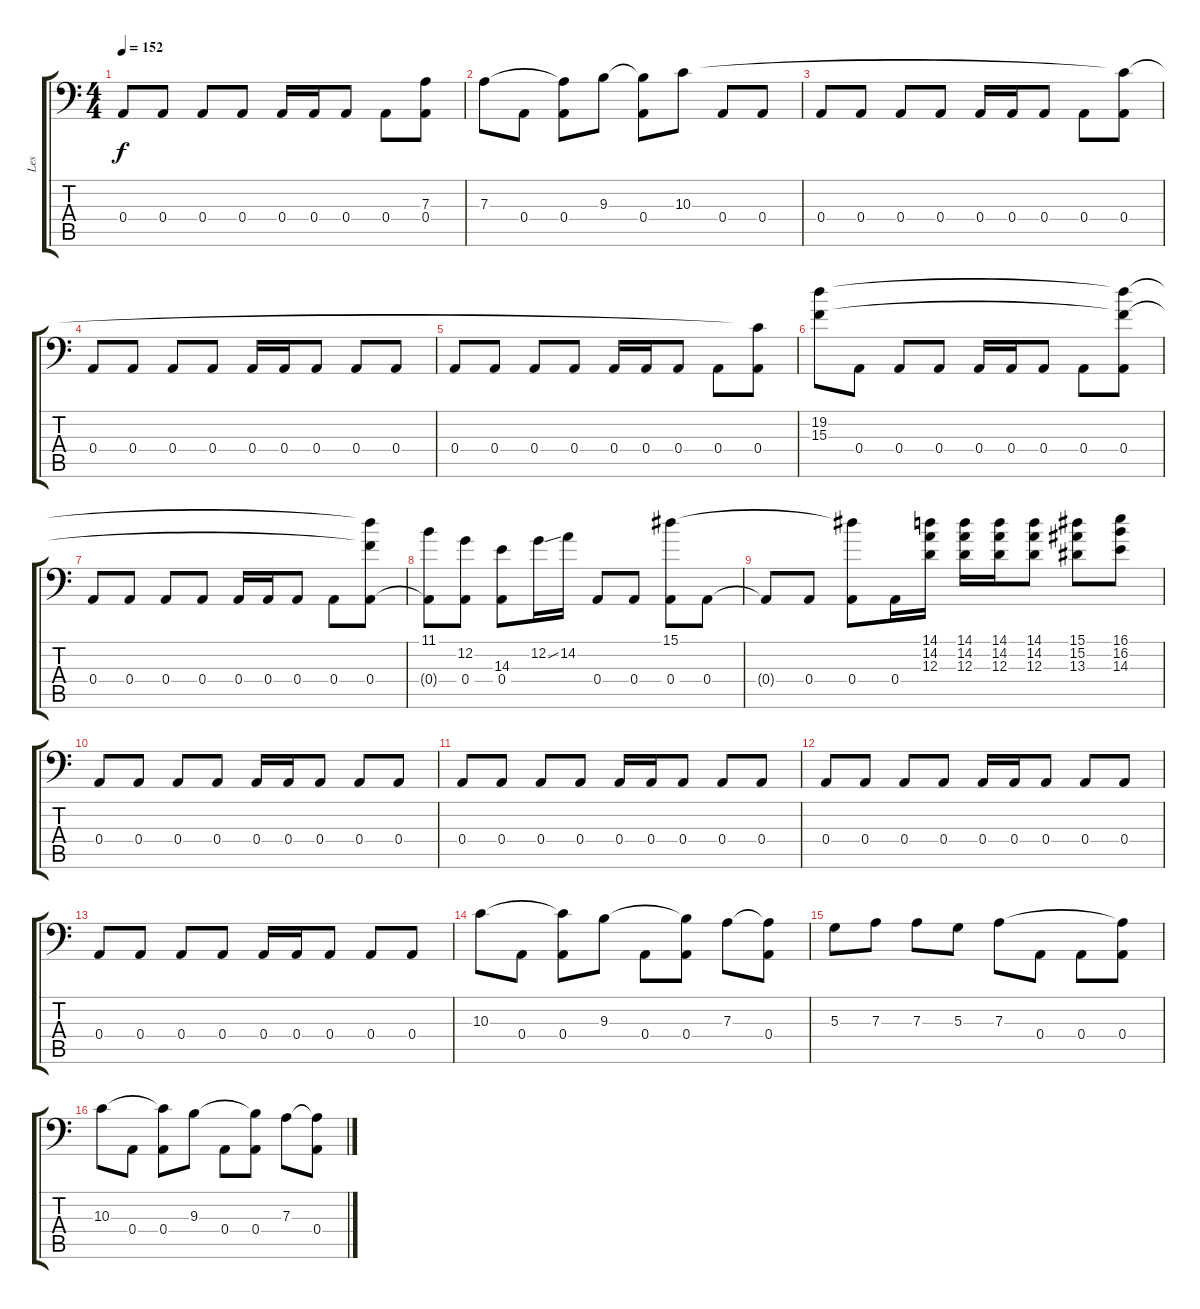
\track ("Les" "Les") {instrument electricbassfinger}
\staff {score tabs}
\tuning (C3 G2 D2 A1 E1 B0) {hide}
\ts (4 4)
\tempo 152
\clef f4
\ks c
0.4.8{dy f} 0.4.8 0.4.8 0.4.8 0.4.16 0.4.16 0.4.8 0.4.8 (7.3{t} 0.4).8 |
7.3.8 0.4.8 (7.3{t} 0.4).8 9.3.8 (9.3{t} 0.4).8 10.3.8 0.4.8 0.4.8 |
0.4.8 0.4.8 0.4.8 0.4.8 0.4.16 0.4.16 0.4.8 0.4.8 (10.3{t} 0.4).8 |
0.4.8 0.4.8 0.4.8 0.4.8 0.4.16 0.4.16 0.4.8 0.4.8 0.4.8 |
0.4.8 0.4.8 0.4.8 0.4.8 0.4.16 0.4.16 0.4.8 0.4.8 (10.3{t} 0.4).8 |
(19.2 15.3).8 0.4.8 0.4.8 0.4.8 0.4.16 0.4.16 0.4.8 0.4.8 (19.2{t} 15.3{t} 0.4).8 |
0.4.8 0.4.8 0.4.8 0.4.8 0.4.16 0.4.16 0.4.8 0.4.8 (19.2{t} 15.3{t} 0.4).8 |
(11.1 0.4{t}).8 (12.2 0.4).8 (14.3 0.4).8 12.2{ss}.16 14.2.16 0.4.8 0.4.8 (15.1 0.4).8 0.4.8 |
0.4{t}.8 0.4.8 (15.1{t} 0.4).8 0.4.16 (14.1 14.2 12.3).16 (14.1 14.2 12.3).16 (14.1 14.2 12.3).16 (14.1 14.2 12.3).8 (15.1 15.2 13.3).8 (16.1 16.2 14.3).8 |
0.4.8 0.4.8 0.4.8 0.4.8 0.4.16 0.4.16 0.4.8 0.4.8 0.4.8 |
0.4.8 0.4.8 0.4.8 0.4.8 0.4.16 0.4.16 0.4.8 0.4.8 0.4.8 |
0.4.8 0.4.8 0.4.8 0.4.8 0.4.16 0.4.16 0.4.8 0.4.8 0.4.8 |
0.4.8 0.4.8 0.4.8 0.4.8 0.4.16 0.4.16 0.4.8 0.4.8 0.4.8 |
10.3.8 0.4.8 (10.3{t} 0.4).8 9.3.8 0.4.8 (9.3{t} 0.4).8 7.3.8 (7.3{t} 0.4).8 |
5.3.8 7.3.8 7.3.8 5.3.8 7.3.8 0.4.8 0.4.8 (7.3{t} 0.4).8 |
10.3.8 0.4.8 (10.3{t} 0.4).8 9.3.8 0.4.8 (9.3{t} 0.4).8 7.3.8 (7.3{t} 0.4).8
